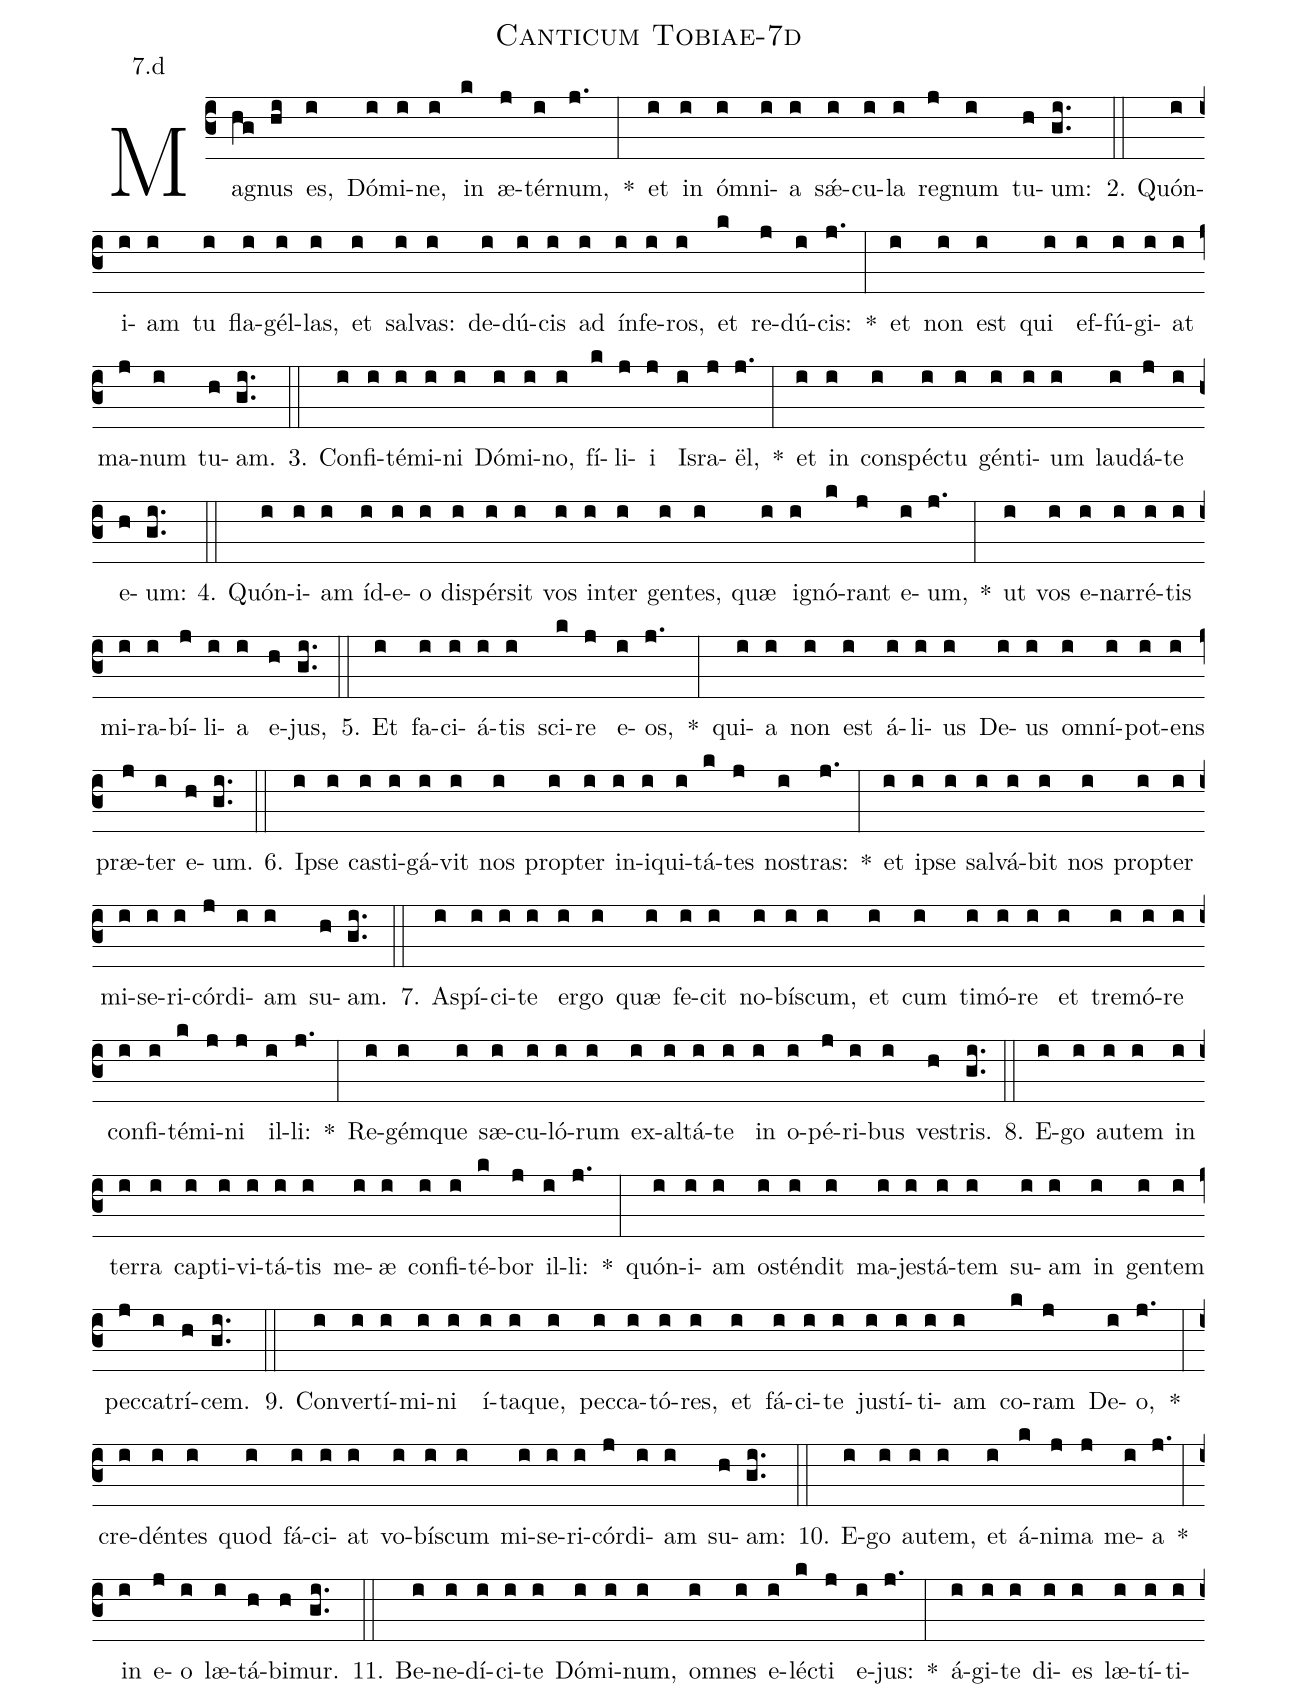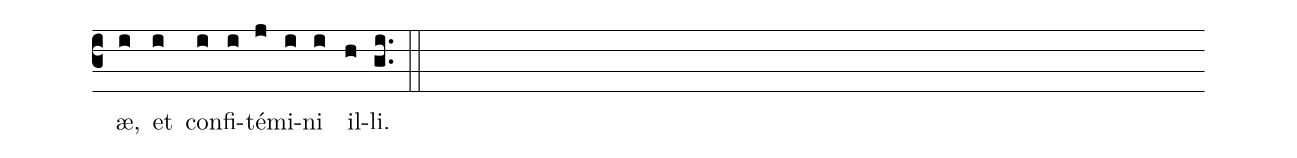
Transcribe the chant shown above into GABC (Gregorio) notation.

name: Canticum Tobiae-7d;
annotation: 7.d;
%%
(c3)Ma(hg)gnus(hi) es,(i) Dó(i)mi(i)ne,(i) in(k) æ(j)tér(i)num,(j.) *(:) et(i) in(i) óm(i)ni(i)a(i) sǽ(i)cu(i)la(i) re(j)gnum(i) tu(h)um:(gi..) (::)
2. Quón(i)i(i)am(i) tu(i) fla(i)gél(i)las,(i) et(i) sal(i)vas:(i) de(i)dú(i)cis(i) ad(i) ín(i)fe(i)ros,(i) et(k) re(j)dú(i)cis:(j.) *(:) et(i) non(i) est(i) qui(i) ef(i)fú(i)gi(i)at(i) ma(j)num(i) tu(h)am.(gi..) (::)
3. Con(i)fi(i)té(i)mi(i)ni(i) Dó(i)mi(i)no,(i) fí(k)li(j)i(j) Is(i)ra(j)ël,(j.) *(:) et(i) in(i) con(i)spéc(i)tu(i) gén(i)ti(i)um(i) lau(i)dá(j)te(i) e(h)um:(gi..) (::)
4. Quón(i)i(i)am(i) íd(i)e(i)o(i) di(i)spér(i)sit(i) vos(i) in(i)ter(i) gen(i)tes,(i) quæ(i) i(i)gnó(k)rant(j) e(i)um,(j.) *(:) ut(i) vos(i) e(i)nar(i)ré(i)tis(i) mi(i)ra(i)bí(j)li(i)a(i) e(h)jus,(gi..) (::)
5. Et(i) fa(i)ci(i)á(i)tis(i) sci(k)re(j) e(i)os,(j.) *(:) qui(i)a(i) non(i) est(i) á(i)li(i)us(i) De(i)us(i) om(i)ní(i)pot(i)ens(i) præ(j)ter(i) e(h)um.(gi..) (::)
6. Ip(i)se(i) cas(i)ti(i)gá(i)vit(i) nos(i) prop(i)ter(i) in(i)i(i)qui(i)tá(k)tes(j) nos(i)tras:(j.) *(:) et(i) ip(i)se(i) sal(i)vá(i)bit(i) nos(i) prop(i)ter(i) mi(i)se(i)ri(i)cór(j)di(i)am(i) su(h)am.(gi..) (::)
7. A(i)spí(i)ci(i)te(i) er(i)go(i) quæ(i) fe(i)cit(i) no(i)bís(i)cum,(i) et(i) cum(i) ti(i)mó(i)re(i) et(i) tre(i)mó(i)re(i) con(i)fi(i)té(k)mi(j)ni(j) il(i)li:(j.) *(:) Re(i)gém(i)que(i) sæ(i)cu(i)ló(i)rum(i) ex(i)al(i)tá(i)te(i) in(i) o(i)pé(j)ri(i)bus(i) ves(h)tris.(gi..) (::)
8. E(i)go(i) au(i)tem(i) in(i) ter(i)ra(i) cap(i)ti(i)vi(i)tá(i)tis(i) me(i)æ(i) con(i)fi(i)té(k)bor(j) il(i)li:(j.) *(:) quón(i)i(i)am(i) os(i)tén(i)dit(i) ma(i)jes(i)tá(i)tem(i) su(i)am(i) in(i) gen(i)tem(i) pec(j)ca(i)trí(h)cem.(gi..) (::)
9. Con(i)ver(i)tí(i)mi(i)ni(i) í(i)ta(i)que,(i) pec(i)ca(i)tó(i)res,(i) et(i) fá(i)ci(i)te(i) jus(i)tí(i)ti(i)am(i) co(k)ram(j) De(i)o,(j.) *(:) cre(i)dén(i)tes(i) quod(i) fá(i)ci(i)at(i) vo(i)bís(i)cum(i) mi(i)se(i)ri(i)cór(j)di(i)am(i) su(h)am:(gi..) (::)
10. E(i)go(i) au(i)tem,(i) et(i) á(k)ni(j)ma(j) me(i)a(j.) *(:) in(i) e(j)o(i) læ(i)tá(h)bi(h)mur.(gi..) (::)
11. Be(i)ne(i)dí(i)ci(i)te(i) Dó(i)mi(i)num,(i) om(i)nes(i) e(i)léc(k)ti(j) e(i)jus:(j.) *(:) á(i)gi(i)te(i) di(i)es(i) læ(i)tí(i)ti(i)æ,(i) et(i) con(i)fi(i)té(j)mi(i)ni(i) il(h)li.(gi..) (::)
